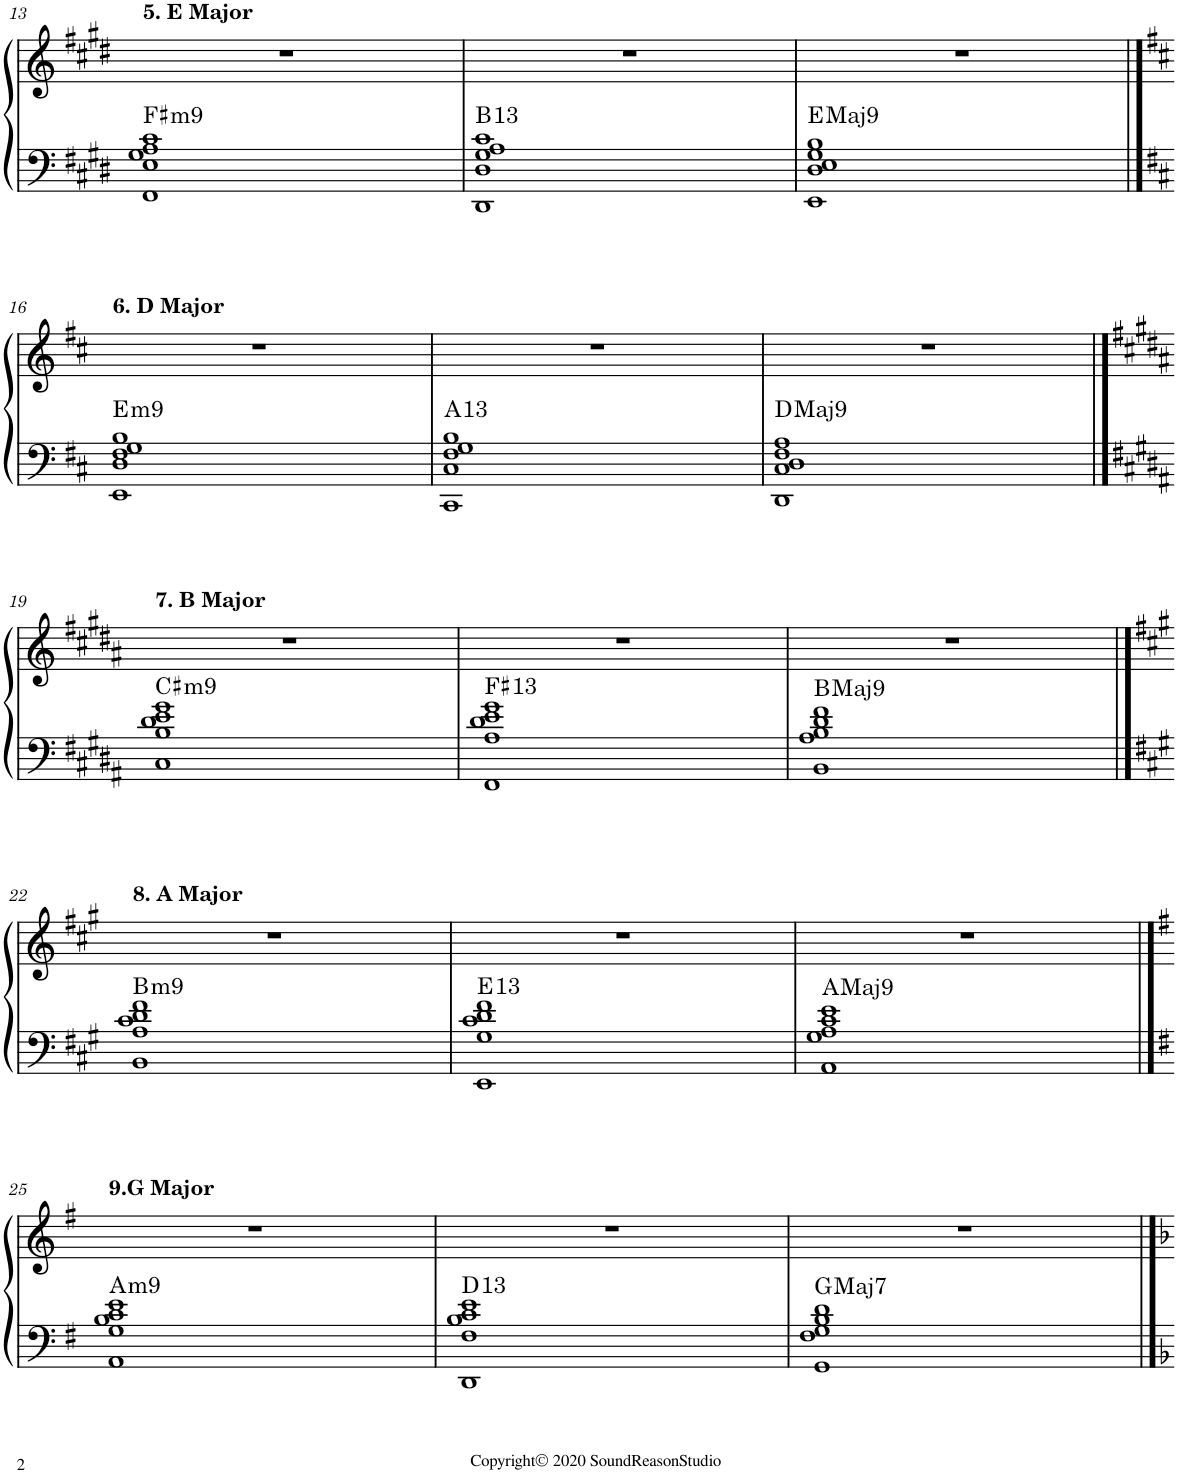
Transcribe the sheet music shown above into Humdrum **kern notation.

**kern	**kern	**harte
*part1	*part1	*part1
*staff2	*staff1	*
*I"Piano	*	*
*I'Pno.	*	*
!!LO:PB:g=z
*clefF4	*clefG2	*
*k[f#c#g#d#]	*k[f#c#g#d#]	*
*M4/4	*M4/4	*
=13	=13	=13
!	!LO:TX:a:B:t=5. E Major	!LO:H:kt=m9
1FF# 1E 1G# 1A 1c#	1r	F#:min9
=14	=14	=14
!	!	!LO:H:kt=13
1DD# 1D# 1G# 1A 1c#	1r	B:9(11,13)
=15	=15	=15
!	!	!LO:H:kt=Maj9
1EE 1D# 1E 1G# 1B	1r	E:maj9
!!LO:LB:g=z
==16	==16	==16
*k[f#c#]	*k[f#c#]	*
!	!LO:TX:a:B:t=6. D Major	!LO:H:kt=m9
1EE 1D 1F# 1G 1B	1r	E:min9
=17	=17	=17
!	!	!LO:H:kt=13
1CC# 1C# 1F# 1G 1B	1r	A:9(11,13)
=18	=18	=18
!	!	!LO:H:kt=Maj9
1DD 1C# 1D 1F# 1A	1r	D:maj9
!!LO:LB:g=z
==19	==19	==19
*k[f#c#g#d#a#]	*k[f#c#g#d#a#]	*
!	!LO:TX:a:B:t=7. B Major	!LO:H:kt=m9
1C# 1B 1d# 1e 1g#	1r	C#:min9
=20	=20	=20
!	!	!LO:H:kt=13
1FF# 1A# 1d# 1e 1g#	1r	F#:9(11,13)
=21	=21	=21
!	!	!LO:H:kt=Maj9
1BB 1A# 1B 1d# 1f#	1r	B:maj9
!!LO:LB:g=z
==22	==22	==22
*k[f#c#g#]	*k[f#c#g#]	*
!	!LO:TX:a:B:t=8. A Major	!LO:H:kt=m9
1BB 1A 1c# 1d 1f#	1r	B:min9
=23	=23	=23
!	!	!LO:H:kt=13
1EE 1G# 1c# 1d 1f#	1r	E:9(11,13)
=24	=24	=24
!	!	!LO:H:kt=Maj9
1AA 1G# 1A 1c# 1e	1r	A:maj9
!!LO:LB:g=z
==25	==25	==25
*k[f#]	*k[f#]	*
!	!LO:TX:a:B:t=9.G Major	!LO:H:kt=m9
1AA 1G 1B 1c 1e	1r	A:min9
=26	=26	=26
!	!	!LO:H:kt=13
1DD 1F# 1B 1c 1e	1r	D:9(11,13)
=27	=27	=27
!	!	!LO:H:kt=Maj7
1GG 1F# 1G 1B 1d	1r	G:maj7
==	==	==
*-	*-	*-
